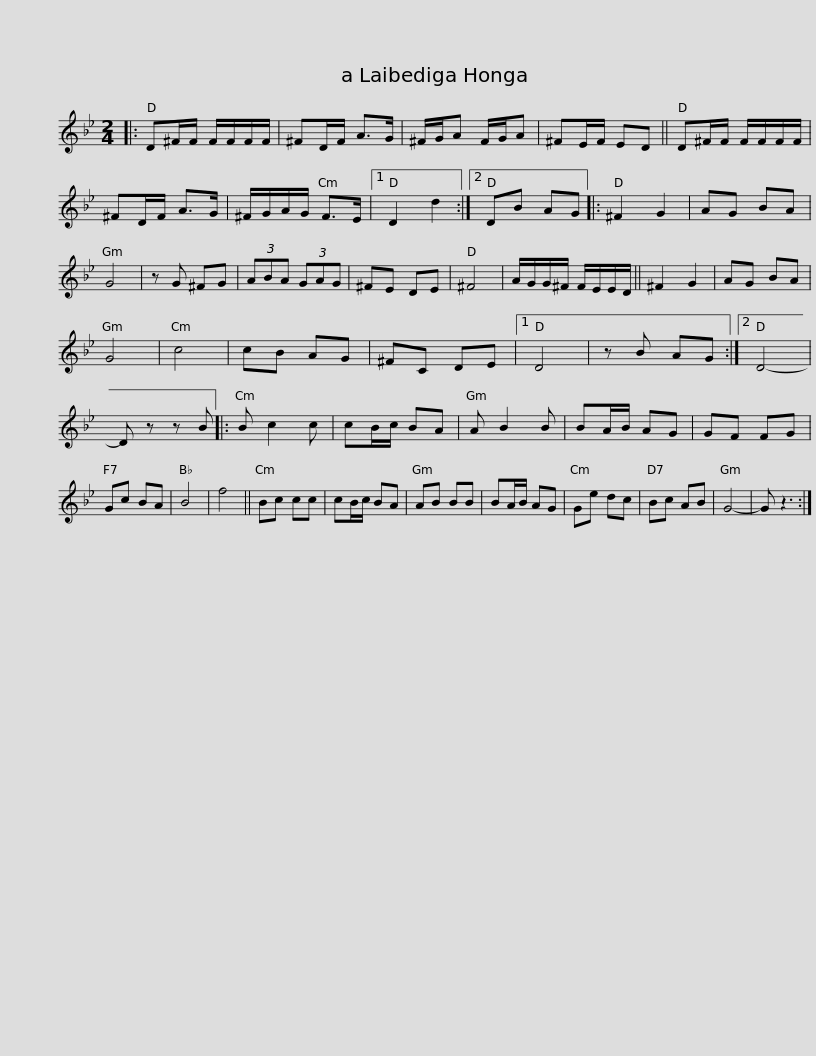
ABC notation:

X:1
L:1/8
M:2/4
I:linebreak $
K:Bb
V:1 treble
V:1
|: D^F/F/ F/F/F/F/ | ^FD/F/ A>G | ^F/G/A F/G/A | ^FE/F/ ED || D^F/F/ F/F/F/F/ | %5
 ^FD/F/ A>G | ^F/G/A/G/ F>E |1$ D2 d2 :|2 DB AG |: ^F2 G2 | %10
 AG BA | G4 | z G ^FG | (3ABA (3GAG | ^FE DE | %15
 ^F4 | A/G/G/^F/ F/E/E/D/ ||$ ^F2 G2 | AG BA | G4 | %20
 c4 | cB AG | ^FC DE |1 D4 | z B AG :|2 %25
 D4- | D z z B |: B c2 c | cB/c/ BA |$ A B2 B | %30
 BA/B/ AG | GF FG | Gc BA | B4 | f4 || %35
 Bc cc | cB/c/ BA | AB BB | BA/B/ AG | Ge dc |$ %40
 Bc AB | G4- | G z3 :| %43
